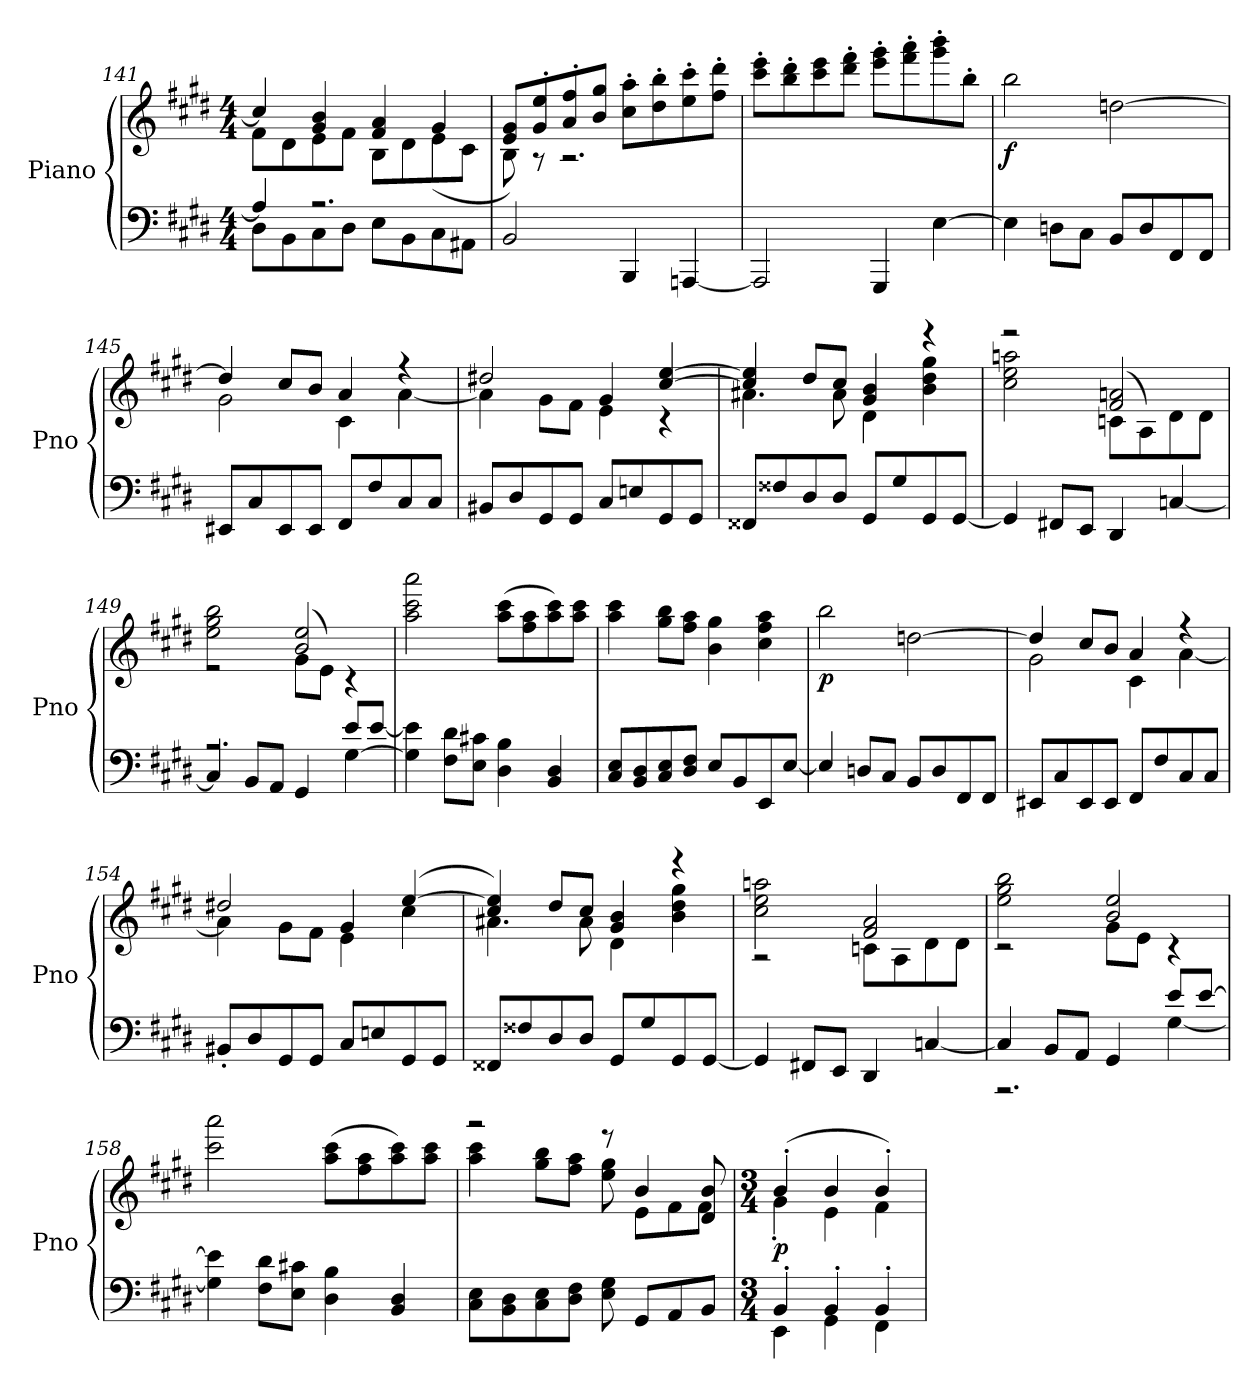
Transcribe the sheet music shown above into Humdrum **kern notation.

**kern	**kern	**dynam
*part1	*part1	*part1
*staff2	*staff1	*staff1/2
*I"Piano	*	*
*I'Pno	*	*
*clefF4	*clefG2	*
*k[f#c#g#d#]	*k[f#c#g#d#]	*
*E:	*E:	*
*M4/4	*M4/4	*
=141	=141	=141
*^	*^	*
4A/]	8D#\L	4cc#/]	8f#\L	.
.	8BB\	.	8d#\	.
2.r	8C#\	4g#/ 4b/	8e\	.
.	8D#\J	.	8f#\J	.
.	8E\L	4f#/ 4a/	8B\L	.
.	8BB\	.	8d#\	.
.	8C#\	4g#/	(<8e\	.
.	8AA#X\J	.	8c#\J	.
*v	*v	*	*	*
=142	=142	=142	=142
2BB/	8e/ 8g#/L)	8B\	.
.	8g#/' 8ee/'	8r	.
.	8a/' 8ff#/'	2.r	.
.	8b/ 8gg#/J	.	.
4BBB/	8cc#\' 8aa\'L	.	.
.	8dd#\' 8bb\'	.	.
[4AAAn/	8ee\' 8ccc#\'	.	.
.	8ff#\' 8ddd#\'J	.	.
*	*v	*v	*
!!LO:LB:g=z
=143	=143	=143
2AAA/]	8ccc#\' 8eee\'L	.
.	8bb\' 8ddd#\'	.
.	8ccc#\ 8eee\	.
.	8ddd#\' 8fff#\'J	.
4GGG#/	8eee\' 8ggg#\'L	.
.	8fff#\' 8aaa\'	.
[4E\	8ggg#\' 8bbb\'	.
.	8bb'\J	.
=144	=144	=144
!	!	!LO:DY:b
4E\]	2bb\	f
8Dn\L	.	.
8C#\J	.	.
8BB/L	[2ddn\	.
8D/	.	.
8FF#/	.	.
8FF#/J	.	.
=145	=145	=145
*	*^	*
8EE#X/L	4dd/]	2g#\	.
8C#/	.	.	.
8EE#/	8cc#/L	.	.
8EE#/J	8b/J	.	.
8FF#/L	4a/	4c#\	.
8F#/	.	.	.
8C#/	4r	[4a\	.
8C#/J	.	.	.
=146	=146	=146	=146
8BB#X/L	2dd#X/	4a\]	.
8D#/	.	.	.
8GG#/	.	8g#\L	.
8GG#/J	.	8f#\J	.
8C#/L	4g#/	4e\	.
8En/	.	.	.
8GG#/	[4cc#/ [4ee/	4r	.
8GG#/J	.	.	.
!!LO:LB:g=z	!!
=147	=147	=147	=147
8FF##X/L	4cc#/] 4ee/]	4.a#X\	.
8F##X/	.	.	.
8D#/	8dd#/L	.	.
8D#/J	8cc#/J	8a#\	.
8GG#/L	4g#/ 4b/	4d#\	.
8G#/	.	.	.
8GG#/	4r	4b\ 4dd#\ 4gg#\	.
[8GG#/J	.	.	.
=148	=148	=148	=148
4GG#/]	2r	2cc#\ 2ee\ 2aan\	.
8FF#X/L	.	.	.
8EE/J	.	.	.
4DD#/	(>2f#/ 2an/	8cn\L	.
.	.	8A\)	.
[4Cn/	.	8d#\	.
.	.	8d#\J	.
=149	=149	=149	=149
*^	*	*	*
2.r	4C/]	2ee\ 2gg#\ 2bb\	2r	.
.	8BB/L	.	.	.
.	8AA/J	.	.	.
.	4GG#/	(>2b/ 2ee/	8g#\L	.
.	.	.	8e\J)	.
[4G#\	8e/L	.	4r	.
.	[8e/J	.	.	.
*v	*v	*	*	*
*	*v	*v	*
=150	=150	=150
4G#\] 4e\]	2aa\ 2ccc#\ 2aaa\	.
8F#\ 8d#\L	.	.
8E\ 8c#X\J	.	.
4D#\ 4B\	(>8aa\ 8ccc#\L	.
.	8ff#\ 8aa\	.
4BB/ 4D#/	8aa\ 8ccc#\)	.
.	8aa\ 8ccc#\J	.
!!LO:PB:g=z
=151	=151	=151
8C#/ 8E/L	4aa\ 4ccc#\	.
8BB/ 8D#/	.	.
8C#/ 8E/	8gg#\ 8bb\L	.
8D#/ 8F#/J	8ff#\ 8aa\J	.
8E/L	4b\ 4gg#\	.
8BB/	.	.
8EE/	4cc#\ 4ff#\ 4aa\	.
[8E/J	.	.
=152	=152	=152
!	!	!LO:DY:b
4E/]	2bb\	p
8Dn/L	.	.
8C#/J	.	.
8BB/L	[2ddn\	.
8D/	.	.
8FF#/	.	.
8FF#/J	.	.
=153	=153	=153
*	*^	*
8EE#X/L	4dd/]	2g#\	.
8C#/	.	.	.
8EE#/	8cc#/L	.	.
8EE#/J	8b/J	.	.
8FF#/L	4a/	4c#\	.
8F#/	.	.	.
8C#/	4r	[4a\	.
8C#/J	.	.	.
=154	=154	=154	=154
8BB#X'/L	2dd#X/	4a\]	.
8D#/	.	.	.
8GG#/	.	8g#\L	.
8GG#/J	.	8f#\J	.
8C#/L	4g#/	4e\	.
8En/	.	.	.
8GG#/	(>[4ee/	4cc#\	.
8GG#/J	.	.	.
=155	=155	=155	=155
8FF##X/L	4cc#/ 4ee/])	4.a#X\	.
8F##X/	.	.	.
8D#/	8dd#/L	.	.
8D#/J	8cc#/J	8a#\	.
8GG#/L	4g#/ 4b/	4d#\	.
8G#/	.	.	.
8GG#/	4r	4b\ 4dd#\ 4gg#\	.
[8GG#/J	.	.	.
!!LO:LB:g=z	!!
=156	=156	=156	=156
4GG#/]	2cc#\ 2ee\ 2aan\	2r	.
8FF#X/L	.	.	.
8EE/J	.	.	.
4DD#/	2f#/ 2a/	8cn\L	.
.	.	8A\	.
[4Cn/	.	8d#\	.
.	.	8d#\J	.
=157	=157	=157	=157
*^	*	*	*
4C/]	2.r	2ee\ 2gg#\ 2bb\	2r	.
8BB/L	.	.	.	.
8AA/J	.	.	.	.
4GG#/	.	2b/ 2ee/	8g#\L	.
.	.	.	8e\J	.
8e/L	[4G#\	.	4r	.
[8e/J	.	.	.	.
*v	*v	*	*	*
*	*v	*v	*
=158	=158	=158
4G#\] 4e\]	2ccc#\ 2aaa\	.
8F#\ 8d#\L	.	.
8E\ 8c#X\J	.	.
4D#\ 4B\	(>8aa\ 8ccc#\L	.
.	8ff#\ 8aa\	.
4BB/ 4D#/	8aa\ 8ccc#\)	.
.	8aa\ 8ccc#\J	.
=159	=159	=159
*	*^	*
8C#\ 8E\L	2r	4aa\ 4ccc#\	.
8BB\ 8D#\	.	.	.
8C#\ 8E\	.	8gg#\ 8bb\L	.
8D#\ 8F#\J	.	8ff#\ 8aa\J	.
8E\ 8G#\	8r	8ee\ 8gg#\	.
8GG#/L	4b/	8e\L	.
8AA/	.	8f#\	.
8BB/J	8d#/ 8b/	8f#\J	.
=160	=160	=160	=160
*M3/4	*M3/4	*	*
*^	*	*	*
!	!	!	!	!LO:DY:b
4BB'/	4EE\	(>4b'/	4g#'\	p
4BB'/	4GG#\	4b/	4e\	.
4BB'/	4FF#\	4b'/)	4f#\	.
*v	*v	*	*	*
*	*v	*v	*
=	=	=
*-	*-	*-
